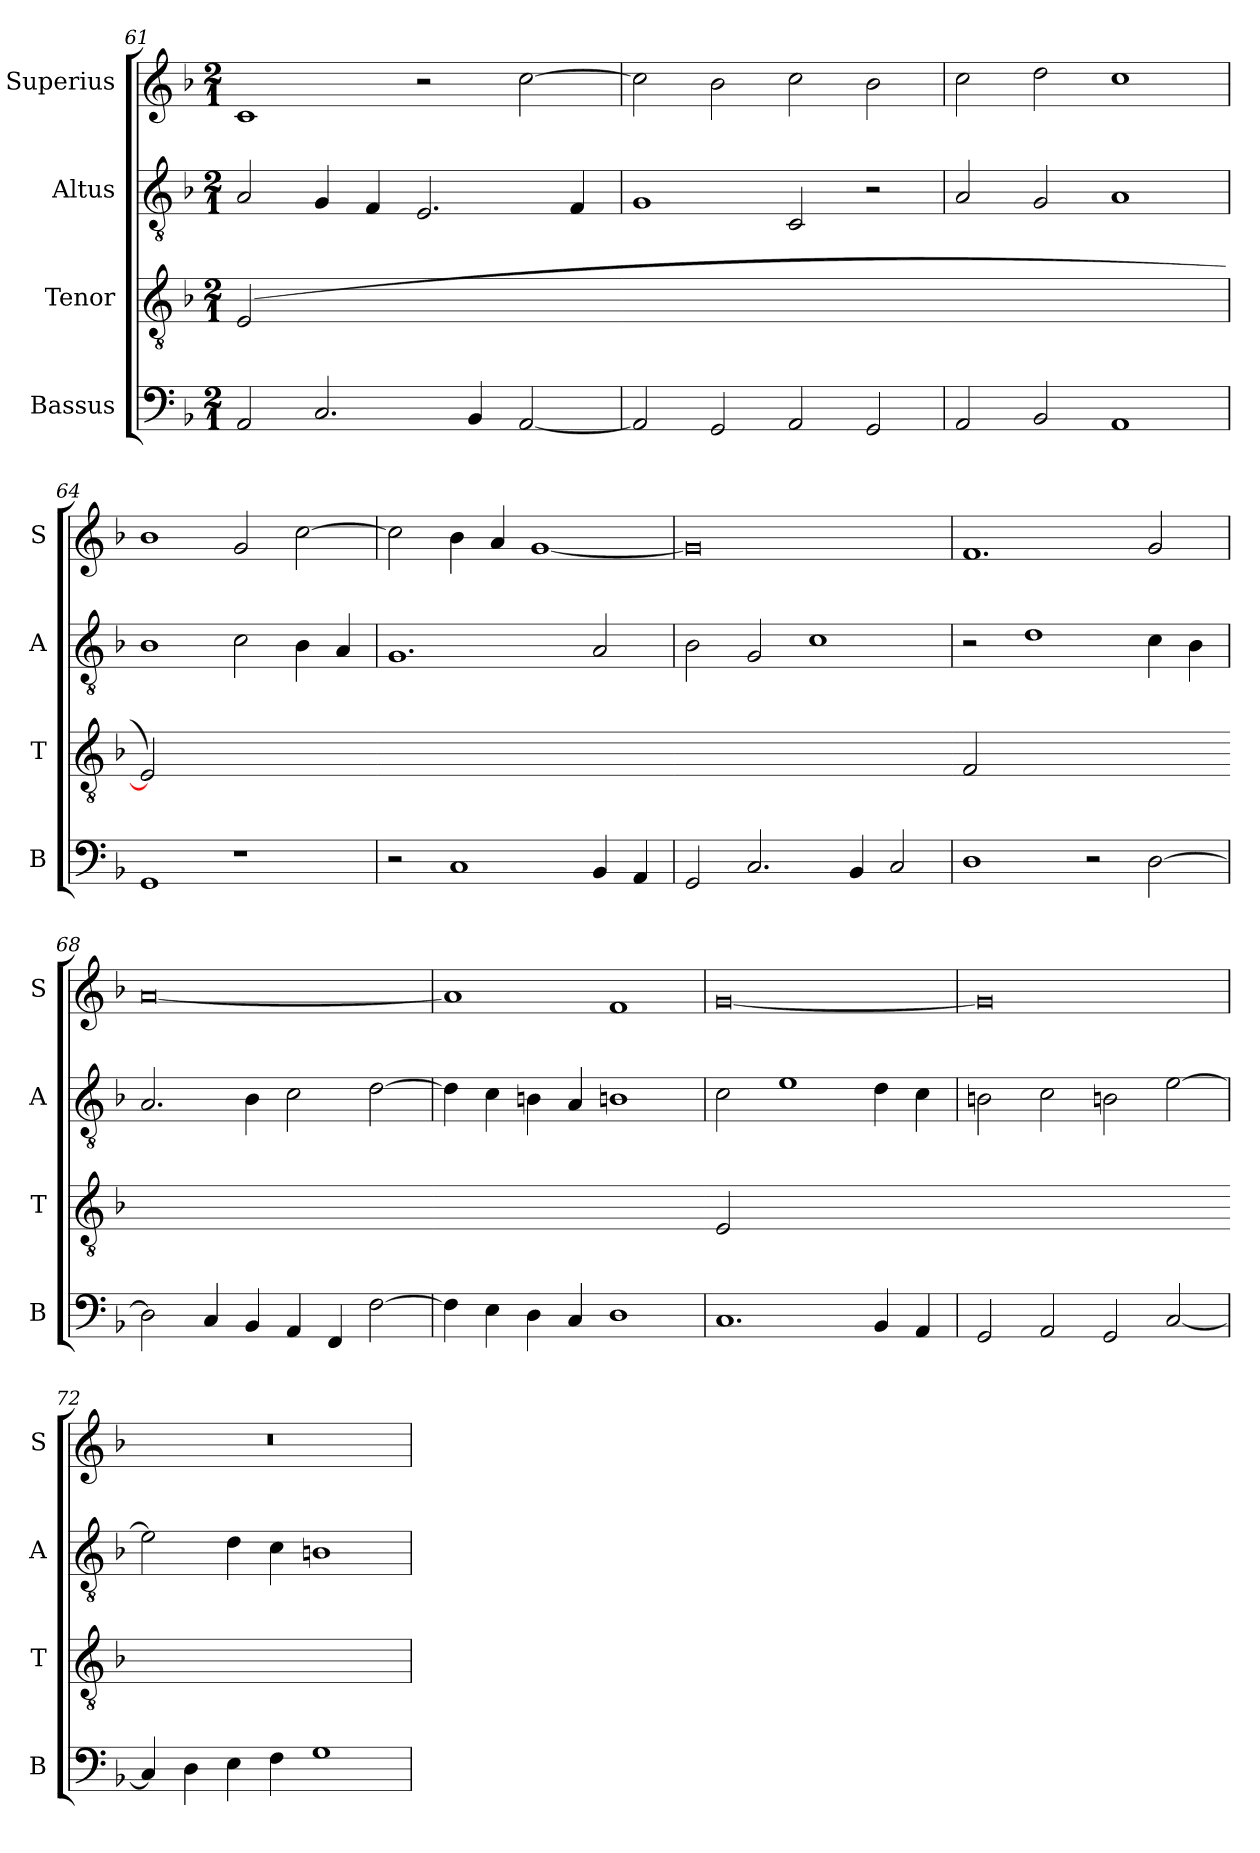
**kern	**kern	**kern	**kern
*part4	*part3	*part2	*part1
*staff4	*staff3	*staff2	*staff1
*I"Bassus	*I"Tenor	*I"Altus	*I"Superius
*I'B	*I'T	*I'A	*I'S
*clefF4	*clefGv2	*clefGv2	*clefG2
*k[b-]	*k[b-]	*k[b-]	*k[b-]
*M2/1	*M2/1	*M2/1	*M2/1
=61	=61	=61	=61
!	!LO:N:vis=2	!	!
2AA/	([y0E	2A/	1c
2.C/	.	4G/	.
.	.	4F/	.
.	.	2.E/	2r
4BB-/	.	.	.
[2AA/	.	.	[2cc\
.	.	4F/	.
=62	=62-	=62	=62
!	!LO:N:vis=2	!	!
2AA/]	0Eyy_y	1G	2cc\]
2GG/	.	.	2b-\
2AA/	.	2C/	2cc\
2GG/	.	2r	2b-\
=63	=63-	=63	=63
!	!LO:N:vis=2	!	!
2AA/	0Eyy_y	2A/	2cc\
2BB-/	.	2G/	2dd\
1AA	.	1A	1cc
=64	=64	=64	=64
!	!LO:N:vis=2	!	!
1GG	0E_y)	1B-	1b-
1r	.	2c\	2g/
.	.	4B-\	[2cc\
.	.	4A/	.
=65	=65-	=65	=65
!	!LO:N:vis=2	!	!
2r	0Eyy_	1.G	2cc\]
1C	.	.	4b-\
.	.	.	4a/
.	.	.	[1g
4BB-/	.	2A/	.
4AA/	.	.	.
=66	=66-	=66	=66
!	!LO:N:vis=2	!	!
2GG/	0Eyy]	2B-\	0g]
2.C/	.	2G/	.
.	.	1c	.
4BB-/	.	.	.
2C/	.	.	.
=67	=67-	=67	=67
!	!LO:N:vis=2	!	!
1D	[y0F	2r	1.f
.	.	1d	.
2r	.	.	.
[2D\	.	4c\	2g/
.	.	4B-\	.
=68	=68-	=68	=68
!	!LO:N:vis=2	!	!
2D\]	0Fyy_	2.A/	[0a
4C/	.	.	.
4BB-/	.	4B-\	.
4AA/	.	2c\	.
4FF/	.	.	.
[2F\	.	[2d\	.
=69	=69-	=69	=69
!	!LO:N:vis=2	!	!
4F\]	0Fyy]	4d\]	1a]
4E\	.	4c\	.
4D\	.	4Bn\	.
4C/	.	4A/	.
1D	.	1Bn	1f
=70	=70-	=70	=70
!	!LO:N:vis=2	!	!
1.C	[y0E	2c\	[0g
.	.	1e	.
4BB-/	.	4d\	.
4AA/	.	4c\	.
=71	=71-	=71	=71
!	!LO:N:vis=2	!	!
2GG/	0Eyy_y	2Bn\	0g]
2AA/	.	2c\	.
2GG/	.	2Bn\	.
[2C/	.	[2e\	.
=72	=72-	=72	=72
!	!LO:N:vis=2	!	!
4C/]	0Eyy_y	2e\]	0r
4D\	.	.	.
4E\	.	4d\	.
4F\	.	4c\	.
1G	.	1Bn	.
=	=	=	=
*-	*-	*-	*-
